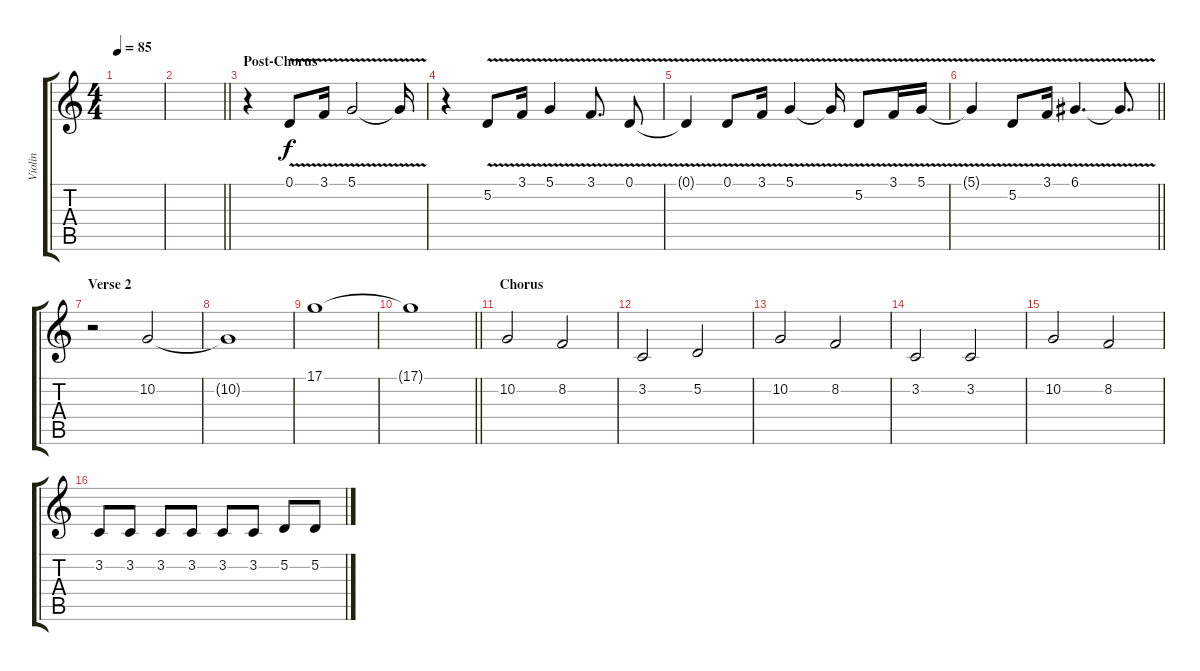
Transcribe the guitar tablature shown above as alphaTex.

\track ("Violin" "Violin") {instrument stringensemble1}
\staff {score tabs}
\tuning (D4 A3 F3 C3 G2 D2) {hide}
\ts (4 4)
\tempo 85
\clef g2
\ks c
|
\barLineRight lightlight
|
\section ("" "Post-Chorus")
r.4{volume 11} 0.1{v}.8 3.1{v}.16 5.1{v}.2 5.1{t}.16 |
r.4 5.2{v}.8 3.1{v}.16 5.1{v}.4 3.1{v}.8{d} 0.1{v}.8 |
0.1{t}.4 0.1{v}.8 3.1{v}.16 5.1{v}.4 5.1{t}.16 5.2{v}.8 3.1{v}.16 5.1{v}.16 |
\barLineRight lightlight
5.1{t}.4 5.2{v}.8 3.1{v}.16 6.1{v}.4{d} 6.1{t}.8{d volume 0} |
\section ("" "Verse 2")
r.2{volume 11} 10.2.2 |
10.2{t}.1 |
17.1.1 |
\barLineRight lightlight
17.1{t}.1 |
\section ("" "Chorus")
10.2.2 8.2.2 |
3.2.2 5.2.2 |
10.2.2 8.2.2 |
3.2.2 3.2.2 |
10.2.2 8.2.2 |
3.2.8 3.2.8 3.2.8 3.2.8 3.2.8 3.2.8 5.2.8 5.2.8
